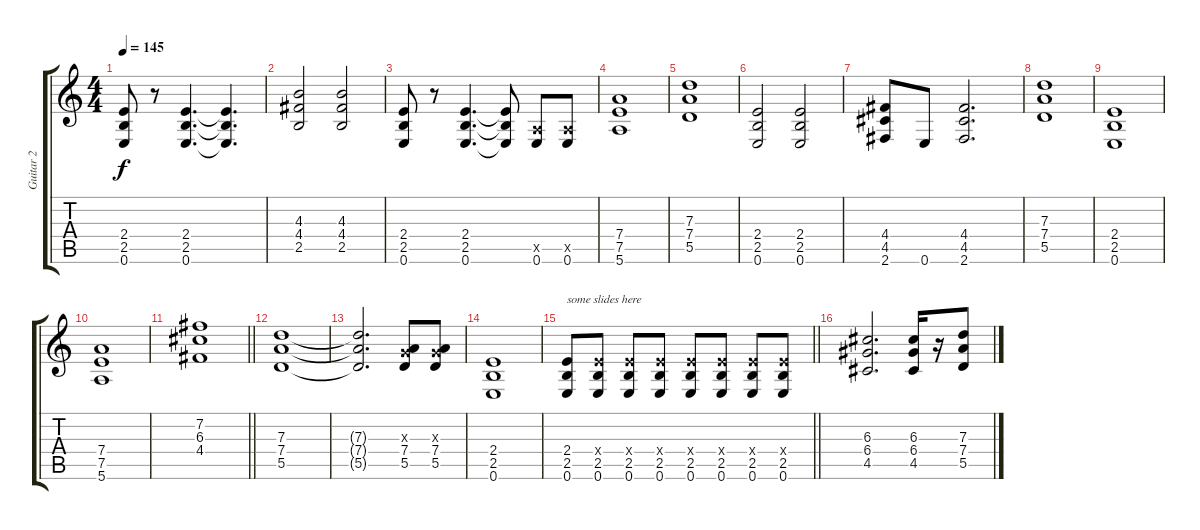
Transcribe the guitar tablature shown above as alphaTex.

\track ("Guitar 2" "Guitar 2") {instrument distortionguitar}
\staff {score tabs}
\tuning (E4 B3 G3 D3 A2 E2) {hide}
\ts (4 4)
\tempo 145
\clef g2
\ks c
(2.4 2.5 0.6).8{dy f} r.8 (2.4 2.5 0.6).4{d} (2.4{t} 2.5{t} 0.6{t}).4{d} |
(4.3 4.4 2.5).2 (4.3 4.4 2.5).2 |
(2.4 2.5 0.6).8 r.8 (2.4 2.5 0.6).4{d} (2.4{t} 2.5{t} 0.6{t}).8 (0.5{x} 0.6).8 (0.5{x} 0.6).8 |
(7.4 7.5 5.6).1 |
(7.3 7.4 5.5).1 |
(2.4 2.5 0.6).2 (2.4 2.5 0.6).2 |
(4.4 4.5 2.6).8 0.6.8 (4.4 4.5 2.6).2{d} |
(7.3 7.4 5.5).1 |
(2.4 2.5 0.6).1 |
(7.4 7.5 5.6).1 |
\barLineRight lightlight
(7.2 6.3 4.4).1 |
\section ("" "")
(7.3 7.4 5.5).1 |
(7.3{t} 7.4{t} 5.5{t}).2{d} (0.3{x} 7.4 5.5).8 (0.3{x} 7.4 5.5).8 |
(2.4 2.5 0.6).1 |
\barLineRight lightlight
(2.4 2.5 0.6).8{txt "some slides here"} (2.4{x} 2.5 0.6).8 (2.4{x} 2.5 0.6).8 (2.4{x} 2.5 0.6).8 (2.4{x} 2.5 0.6).8 (2.4{x} 2.5 0.6).8 (2.4{x} 2.5 0.6).8 (2.4{x} 2.5 0.6).8 |
\section ("" "")
(6.3 6.4 4.5).2{d} (6.3 6.4 4.5).16 r.16 (7.3 7.4 5.5).8
